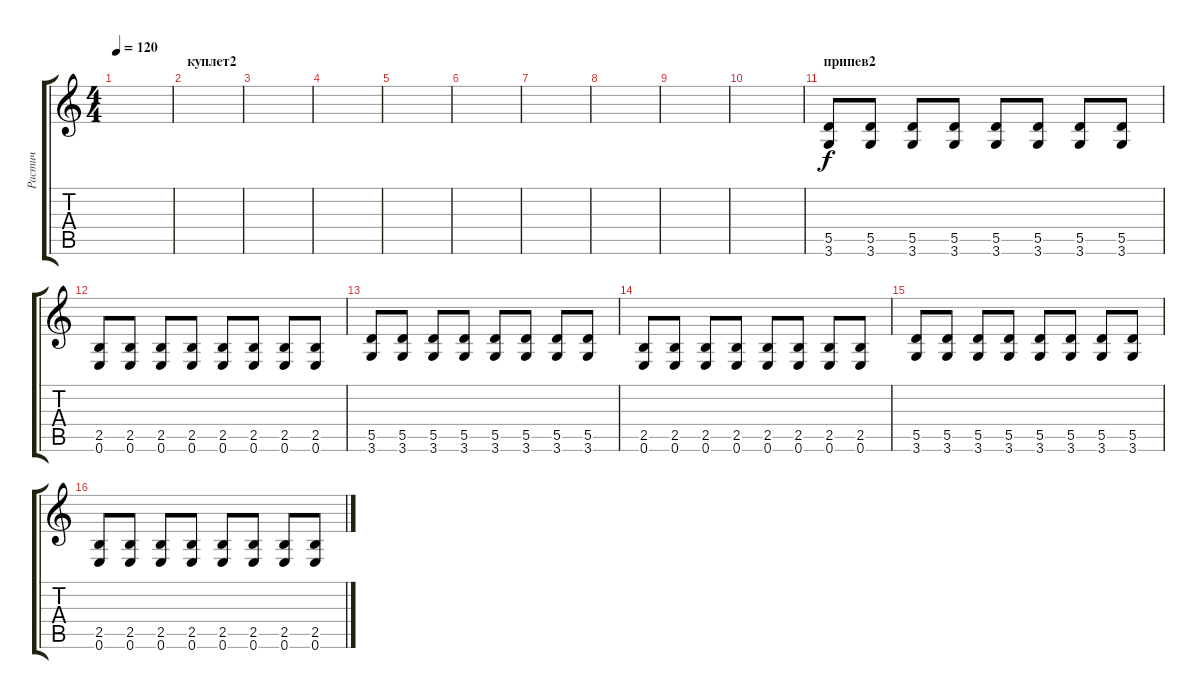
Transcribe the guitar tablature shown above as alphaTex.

\track ("Растич" "Растич") {instrument distortionguitar}
\staff {score tabs}
\tuning (E4 B3 G3 D3 A2 E2) {hide}
\ts (4 4)
\tempo 120
\clef g2
\ks c
|
\section ("" "куплет2")
|
|
|
|
|
|
|
|
|
\section ("" "припев2")
(5.5 3.6).8 (5.5 3.6).8 (5.5 3.6).8 (5.5 3.6).8 (5.5 3.6).8 (5.5 3.6).8 (5.5 3.6).8 (5.5 3.6).8 |
(2.5 0.6).8 (2.5 0.6).8 (2.5 0.6).8 (2.5 0.6).8 (2.5 0.6).8 (2.5 0.6).8 (2.5 0.6).8 (2.5 0.6).8 |
(5.5 3.6).8 (5.5 3.6).8 (5.5 3.6).8 (5.5 3.6).8 (5.5 3.6).8 (5.5 3.6).8 (5.5 3.6).8 (5.5 3.6).8 |
(2.5 0.6).8 (2.5 0.6).8 (2.5 0.6).8 (2.5 0.6).8 (2.5 0.6).8 (2.5 0.6).8 (2.5 0.6).8 (2.5 0.6).8 |
(5.5 3.6).8 (5.5 3.6).8 (5.5 3.6).8 (5.5 3.6).8 (5.5 3.6).8 (5.5 3.6).8 (5.5 3.6).8 (5.5 3.6).8 |
(2.5 0.6).8 (2.5 0.6).8 (2.5 0.6).8 (2.5 0.6).8 (2.5 0.6).8 (2.5 0.6).8 (2.5 0.6).8 (2.5 0.6).8
